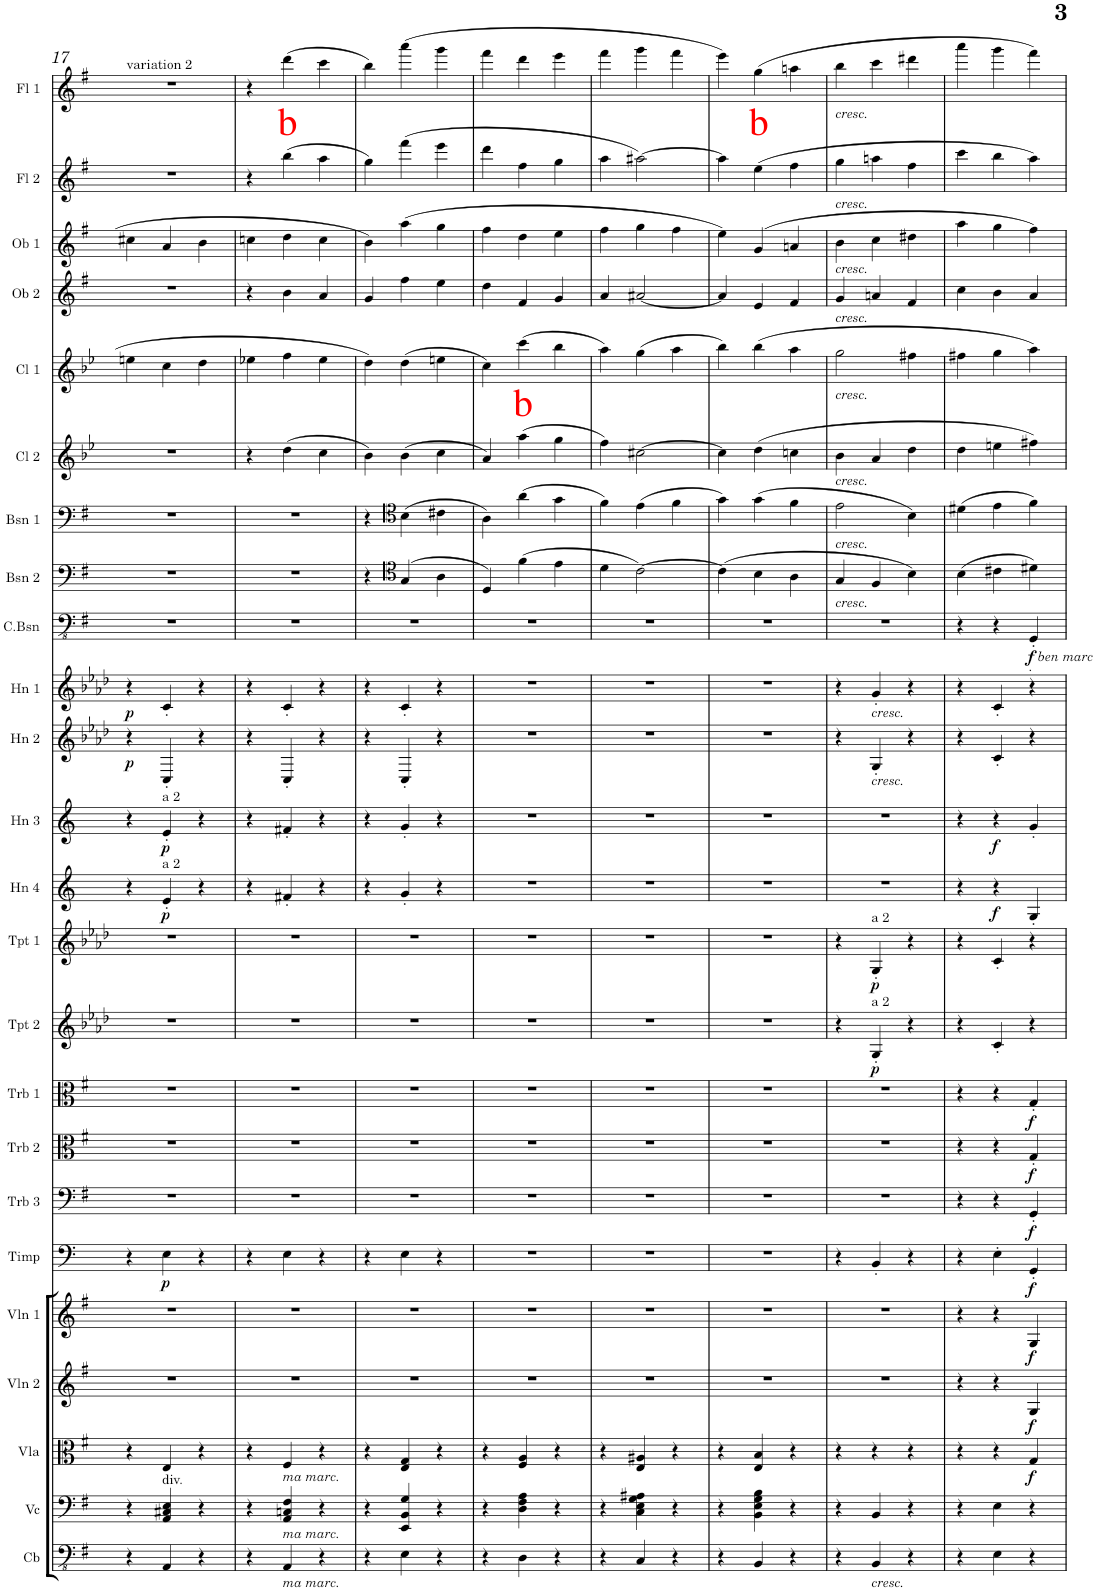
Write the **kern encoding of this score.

**kern	**kern	**kern	**dynam	**kern	**dynam	**kern	**dynam	**kern	**dynam	**kern	**dynam	**kern	**dynam	**kern	**dynam	**kern	**dynam	**kern	**dynam	**kern	**dynam	**kern	**dynam	**kern	**dynam	**kern	**dynam	**kern	**dynam	**kern	**kern	**kern	**kern	**text	**kern	**kern	**kern	**kern	**text
*part24	*part23	*part22	*part22	*part21	*part21	*part20	*part20	*part19	*part19	*part18	*part18	*part17	*part17	*part16	*part16	*part15	*part15	*part14	*part14	*part13	*part13	*part12	*part12	*part11	*part11	*part10	*part10	*part9	*part9	*part8	*part7	*part6	*part5	*part5	*part4	*part3	*part2	*part1	*part1
*staff24	*staff23	*staff22	*staff22	*staff21	*staff21	*staff20	*staff20	*staff19	*staff19	*staff18	*staff18	*staff17	*staff17	*staff16	*staff16	*staff15	*staff15	*staff14	*staff14	*staff13	*staff13	*staff12	*staff12	*staff11	*staff11	*staff10	*staff10	*staff9	*staff9	*staff8	*staff7	*staff6	*staff5	*staff5	*staff4	*staff3	*staff2	*staff1	*staff1
*I"Contrabass	*I"Violoncello	*I"Viola	*	*I"Violin 2	*	*I"Violin 1	*	*I"Timpani	*	*I"Trombone 3	*	*I"Trombone 2	*	*I"Trombone 1	*	*I"E Trumpet 2	*	*I"E Trumpet 1	*	*I"C Horn 4	*	*I"C Horn 3	*	*I"E Horn 2	*	*I"E Horn 1	*	*I"Contrabassoon	*	*I"Bassoon 2	*I"Bassoon 1	*I"A Clarinet 2	*I"A Clarinet 1	*	*I"Oboe 2	*I"Oboe 1	*I"Flute 2	*I"Flute 1	*
*I'Cb	*I'Vc	*I'Vla	*	*I'Vln 2	*	*I'Vln 1	*	*I'Timp	*	*I'Trb 3	*	*I'Trb 2	*	*I'Trb 1	*	*I'Tpt 2	*	*I'Tpt 1	*	*I'Hn 4	*	*I'Hn 3	*	*I'Hn 2	*	*I'Hn 1	*	*I'C.Bsn	*	*I'Bsn 2	*I'Bsn 1	*I'Cl 2	*I'Cl 1	*	*I'Ob 2	*I'Ob 1	*I'Fl 2	*I'Fl 1	*
!!LO:PB:g=z
*clefFv4	*clefF4	*clefC3	*	*clefG2	*	*clefG2	*	*clefF4	*	*clefF4	*	*clefC3	*	*clefC3	*	*clefG2	*	*clefG2	*	*clefG2	*	*clefG2	*	*clefG2	*	*clefG2	*	*clefFv4	*	*clefF4	*clefF4	*clefG2	*clefG2	*	*clefG2	*clefG2	*clefG2	*clefG2	*
*	*	*	*	*	*	*	*	*	*	*	*	*	*	*	*	*Trd-2c-4	*	*Trd-2c-4	*	*Trd7c12	*	*Trd7c12	*	*Trd5c8	*	*Trd5c8	*	*	*	*	*	*Trd2c3	*Trd2c3	*	*	*	*	*	*
*k[f#]	*k[f#]	*k[f#]	*	*k[f#]	*	*k[f#]	*	*k[]	*	*k[f#]	*	*k[f#]	*	*k[f#]	*	*k[b-e-a-d-]	*	*k[b-e-a-d-]	*	*k[]	*	*k[]	*	*k[b-e-a-d-]	*	*k[b-e-a-d-]	*	*k[f#]	*	*k[f#]	*k[f#]	*k[b-e-]	*k[b-e-]	*	*k[f#]	*k[f#]	*k[f#]	*k[f#]	*
*M3/4	*M3/4	*M3/4	*	*M3/4	*	*M3/4	*	*M3/4	*	*M3/4	*	*M3/4	*	*M3/4	*	*M3/4	*	*M3/4	*	*M3/4	*	*M3/4	*	*M3/4	*	*M3/4	*	*M3/4	*	*M3/4	*M3/4	*M3/4	*M3/4	*	*M3/4	*M3/4	*M3/4	*M3/4	*
=17	=17	=17	=17	=17	=17	=17	=17	=17	=17	=17	=17	=17	=17	=17	=17	=17	=17	=17	=17	=17	=17	=17	=17	=17	=17	=17	=17	=17	=17	=17	=17	=17	=17	=17	=17	=17	=17	=17	=17
!	!	!	!	!	!	!	!	!	!	!	!	!	!	!	!	!	!	!	!	!	!	!	!	!	!	!	!	!	!	!	!	!	!	!	!	!	!	!LO:TX:a:t=variation 2	!
!	!	!	!	!	!	!	!	!	!	!	!	!	!	!	!	!	!	!	!	!	!	!	!	!	!LO:DY:b	!	!LO:DY:b	!	!	!	!	!	!	!	!	!	!	!	!
4r	4r	4r	.	2.r	.	2.r	.	4r	.	2.r	.	2.r	.	2.r	.	2.r	.	2.r	.	4r	.	4r	.	4r	p	4r	p	2.r	.	2.r	2.r	2.r	4een\	.	2.r	4cc#X\	2.r	2.r	.
!	!	!	!	!	!	!	!	!	!	!	!	!	!	!	!	!	!	!	!	!	!	!LO:TX:a:t=a 2	!	!	!	!	!	!	!	!	!	!	!	!	!	!	!	!	!
!	!	!	!	!	!	!	!	!	!	!	!	!	!	!	!	!	!	!	!	!LO:TX:a:t=a 2	!	!	!	!	!	!	!	!	!	!	!	!	!	!	!	!	!	!	!
!	!LO:TX:a:t=div.	!	!	!	!	!	!	!	!	!	!	!	!	!	!	!	!	!	!	!	!	!	!	!	!	!	!	!	!	!	!	!	!	!	!	!	!	!	!
!	!	!	!	!	!	!	!	!	!LO:DY:b	!	!	!	!	!	!	!	!	!	!	!	!LO:DY:b	!	!LO:DY:b	!	!	!	!	!	!	!	!	!	!	!	!	!	!	!	!
4AAA/	4AA/ 4C#X/ 4E/	4E/	.	.	.	.	.	4E\	p	.	.	.	.	.	.	.	.	.	.	4e'/	p	4e'/	p	4C'/	.	4c'/	.	.	.	.	.	.	4cc\	.	.	4a/	.	.	.
4r	4r	4r	.	.	.	.	.	4r	.	.	.	.	.	.	.	.	.	.	.	4r	.	4r	.	4r	.	4r	.	.	.	.	.	.	4dd\	.	.	4b\	.	.	.
=18	=18	=18	=18	=18	=18	=18	=18	=18	=18	=18	=18	=18	=18	=18	=18	=18	=18	=18	=18	=18	=18	=18	=18	=18	=18	=18	=18	=18	=18	=18	=18	=18	=18	=18	=18	=18	=18	=18	=18
4r	4r	4r	.	2.r	.	2.r	.	4r	.	2.r	.	2.r	.	2.r	.	2.r	.	2.r	.	4r	.	4r	.	4r	.	4r	.	2.r	.	2.r	2.r	4r	4ee-X\	.	4r	4ccn\	4r	4r	.
!	!	!LO:TX:b:i:t=ma marc.	!	!	!	!	!	!	!	!	!	!	!	!	!	!	!	!	!	!	!	!	!	!	!	!	!	!	!	!	!	!	!	!	!	!	!	!	!
!	!LO:TX:b:i:t=ma marc.	!	!	!	!	!	!	!	!	!	!	!	!	!	!	!	!	!	!	!	!	!	!	!	!	!	!	!	!	!	!	!	!	!	!	!	!	!	!
!LO:TX:b:i:t=ma marc.	!	!	!	!	!	!	!	!	!	!	!	!	!	!	!	!	!	!	!	!	!	!	!	!	!	!	!	!	!	!	!	!	!	!	!	!	!	!	!
!	!	!	!	!	!	!	!	!	!	!	!	!	!	!	!	!	!	!	!	!	!	!	!	!	!	!	!	!	!	!	!	!	!	!	!	!	!	!	!LO:LY:b:color=#FF0000
4AAA/	4AA/ 4Cn/ 4F#/	4F#/	.	.	.	.	.	4E\	.	.	.	.	.	.	.	.	.	.	.	4f#X'/	.	4f#X'/	.	4C'/	.	4c'/	.	.	.	.	.	(4dd\	4ff\	.	4b\	4dd\	(4bb\	(4ddd\	b
4r	4r	4r	.	.	.	.	.	4r	.	.	.	.	.	.	.	.	.	.	.	4r	.	4r	.	4r	.	4r	.	.	.	.	.	4cc\	4ee-\	.	4a/	4cc\	4aa\	4ccc\	.
=19	=19	=19	=19	=19	=19	=19	=19	=19	=19	=19	=19	=19	=19	=19	=19	=19	=19	=19	=19	=19	=19	=19	=19	=19	=19	=19	=19	=19	=19	=19	=19	=19	=19	=19	=19	=19	=19	=19	=19
4r	4r	4r	.	2.r	.	2.r	.	4r	.	2.r	.	2.r	.	2.r	.	2.r	.	2.r	.	4r	.	4r	.	4r	.	4r	.	2.r	.	4r	4r	4b-\)	4dd\	.	4g/	4b\	4gg\)	4bb\)	.
*	*	*	*	*	*	*	*	*	*	*	*	*	*	*	*	*	*	*	*	*	*	*	*	*	*	*	*	*	*	*clefC4	*clefC4	*	*	*	*	*	*	*	*
4EE\	4EE/ 4BB/ 4G/	4E/ 4G/	.	.	.	.	.	4E\	.	.	.	.	.	.	.	.	.	.	.	4g'/	.	4g'/	.	4C'/	.	4c'/	.	.	.	(4G/	(4B\	(4b-\	(4dd\	.	4ff#\	(4aa\	(4fff#\	(4aaa\	.
4r	4r	4r	.	.	.	.	.	4r	.	.	.	.	.	.	.	.	.	.	.	4r	.	4r	.	4r	.	4r	.	.	.	4A\	4c#X\	4cc\	4een\	.	4ee\	4gg\	4eee\	4ggg\	.
=20	=20	=20	=20	=20	=20	=20	=20	=20	=20	=20	=20	=20	=20	=20	=20	=20	=20	=20	=20	=20	=20	=20	=20	=20	=20	=20	=20	=20	=20	=20	=20	=20	=20	=20	=20	=20	=20	=20	=20
4r	4r	4r	.	2.r	.	2.r	.	2.r	.	2.r	.	2.r	.	2.r	.	2.r	.	2.r	.	2.r	.	2.r	.	2.r	.	2.r	.	2.r	.	4D/)	4A\)	4a/)	4cc\)	.	4dd\	4ff#\	4ddd\	4fff#\	.
!	!	!	!	!	!	!	!	!	!	!	!	!	!	!	!	!	!	!	!	!	!	!	!	!	!	!	!	!	!	!	!	!	!	!LO:LY:b:color=#FF0000	!	!	!	!	!
4DD\	4D\ 4F#\ 4A\	4F#/ 4A/	.	.	.	.	.	.	.	.	.	.	.	.	.	.	.	.	.	.	.	.	.	.	.	.	.	.	.	(4f#\	(4a\	(4aa\	(4ccc\	b	4f#/	4dd\	4ff#\	4ddd\	.
4r	4r	4r	.	.	.	.	.	.	.	.	.	.	.	.	.	.	.	.	.	.	.	.	.	.	.	.	.	.	.	4e\	4g\	4gg\	4bb-\	.	4g/	4ee\	4gg\	4eee\	.
=21	=21	=21	=21	=21	=21	=21	=21	=21	=21	=21	=21	=21	=21	=21	=21	=21	=21	=21	=21	=21	=21	=21	=21	=21	=21	=21	=21	=21	=21	=21	=21	=21	=21	=21	=21	=21	=21	=21	=21
4r	4r	4r	.	2.r	.	2.r	.	2.r	.	2.r	.	2.r	.	2.r	.	2.r	.	2.r	.	2.r	.	2.r	.	2.r	.	2.r	.	2.r	.	4d\	4f#\)	4ff\)	4aa\)	.	4a/	4ff#\	4aa\	4fff#\	.
4CC/	4C\ 4E\ 4G\ 4A#X\	4E/ 4A#X/	.	.	.	.	.	.	.	.	.	.	.	.	.	.	.	.	.	.	.	.	.	.	.	.	.	.	.	[2c\)	(4e\	[2cc#X\	(4gg\	.	[2a#X/	4gg\	[2aa#X\)	4ggg\	.
4r	4r	4r	.	.	.	.	.	.	.	.	.	.	.	.	.	.	.	.	.	.	.	.	.	.	.	.	.	.	.	.	4f#\	.	4aa\	.	.	4ff#\	.	4fff#\	.
=22	=22	=22	=22	=22	=22	=22	=22	=22	=22	=22	=22	=22	=22	=22	=22	=22	=22	=22	=22	=22	=22	=22	=22	=22	=22	=22	=22	=22	=22	=22	=22	=22	=22	=22	=22	=22	=22	=22	=22
4r	4r	4r	.	2.r	.	2.r	.	2.r	.	2.r	.	2.r	.	2.r	.	2.r	.	2.r	.	2.r	.	2.r	.	2.r	.	2.r	.	2.r	.	(4c\]	4g\)	4cc#\]	4bb-\)	.	4a#/]	4ee\)	4aa#\]	4eee\)	.
!	!	!	!	!	!	!	!	!	!	!	!	!	!	!	!	!	!	!	!	!	!	!	!	!	!	!	!	!	!	!	!	!	!	!	!	!	!	!	!LO:LY:b:color=#FF0000
4BBB/	4BB\ 4E\ 4G\ 4B\	4E/ 4B/	.	.	.	.	.	.	.	.	.	.	.	.	.	.	.	.	.	.	.	.	.	.	.	.	.	.	.	4B\	(4g\	(4dd\	(4bb-\	.	4e/	(4g/	(4ee\	(4gg\	b
4r	4r	4r	.	.	.	.	.	.	.	.	.	.	.	.	.	.	.	.	.	.	.	.	.	.	.	.	.	.	.	4A\	4f#\	4ccn\	4aa\	.	4f#/	4an/	4ff#\	4aan\	.
=23	=23	=23	=23	=23	=23	=23	=23	=23	=23	=23	=23	=23	=23	=23	=23	=23	=23	=23	=23	=23	=23	=23	=23	=23	=23	=23	=23	=23	=23	=23	=23	=23	=23	=23	=23	=23	=23	=23	=23
!	!	!	!	!	!	!	!	!	!	!	!	!	!	!	!	!	!	!	!	!	!	!	!	!	!	!	!	!	!	!	!	!	!	!	!	!	!	!LO:TX:b:i:t=cresc.	!
!	!	!	!	!	!	!	!	!	!	!	!	!	!	!	!	!	!	!	!	!	!	!	!	!	!	!	!	!	!	!	!	!	!	!	!	!	!LO:TX:b:i:t=cresc.	!	!
!	!	!	!	!	!	!	!	!	!	!	!	!	!	!	!	!	!	!	!	!	!	!	!	!	!	!	!	!	!	!	!	!	!	!	!	!LO:TX:b:i:t=cresc.	!	!	!
!	!	!	!	!	!	!	!	!	!	!	!	!	!	!	!	!	!	!	!	!	!	!	!	!	!	!	!	!	!	!	!	!	!	!	!LO:TX:b:i:t=cresc.	!	!	!	!
!	!	!	!	!	!	!	!	!	!	!	!	!	!	!	!	!	!	!	!	!	!	!	!	!	!	!	!	!	!	!	!	!	!LO:TX:b:i:t=cresc.	!	!	!	!	!	!
!	!	!	!	!	!	!	!	!	!	!	!	!	!	!	!	!	!	!	!	!	!	!	!	!	!	!	!	!	!	!	!	!LO:TX:b:i:t=cresc.	!	!	!	!	!	!	!
!	!	!	!	!	!	!	!	!	!	!	!	!	!	!	!	!	!	!	!	!	!	!	!	!	!	!	!	!	!	!	!LO:TX:b:i:t=cresc.	!	!	!	!	!	!	!	!
!	!	!	!	!	!	!	!	!	!	!	!	!	!	!	!	!	!	!	!	!	!	!	!	!	!	!	!	!	!	!LO:TX:b:i:t=cresc.	!	!	!	!	!	!	!	!	!
4r	4r	4r	.	2.r	.	2.r	.	4r	.	2.r	.	2.r	.	2.r	.	4r	.	4r	.	2.r	.	2.r	.	4r	.	4r	.	2.r	.	4G/	2e\	4b-\	2gg\	.	4g/	4b\	4gg\	4bb\	.
!	!	!	!	!	!	!	!	!	!	!	!	!	!	!	!	!	!	!	!	!	!	!	!	!	!	!LO:TX:b:i:t=cresc.	!	!	!	!	!	!	!	!	!	!	!	!	!
!	!	!	!	!	!	!	!	!	!	!	!	!	!	!	!	!	!	!	!	!	!	!	!	!LO:TX:b:i:t=cresc.	!	!	!	!	!	!	!	!	!	!	!	!	!	!	!
!	!	!	!	!	!	!	!	!	!	!	!	!	!	!	!	!	!	!LO:TX:a:t=a 2	!	!	!	!	!	!	!	!	!	!	!	!	!	!	!	!	!	!	!	!	!
!	!	!	!	!	!	!	!	!	!	!	!	!	!	!	!	!LO:TX:a:t=a 2	!	!	!	!	!	!	!	!	!	!	!	!	!	!	!	!	!	!	!	!	!	!	!
!LO:TX:b:i:t=cresc.	!	!	!	!	!	!	!	!	!	!	!	!	!	!	!	!	!	!	!	!	!	!	!	!	!	!	!	!	!	!	!	!	!	!	!	!	!	!	!
!	!	!	!	!	!	!	!	!	!	!	!	!	!	!	!	!	!LO:DY:b	!	!LO:DY:b	!	!	!	!	!	!	!	!	!	!	!	!	!	!	!	!	!	!	!	!
4BBB/	4BB/	4r	.	.	.	.	.	4BB'/	.	.	.	.	.	.	.	4G'/	p	4G'/	p	.	.	.	.	4G'/	.	4g'/	.	.	.	4F#/	.	4a/	.	.	4an/	4cc\	4aan\	4ccc\	.
4r	4r	4r	.	.	.	.	.	4r	.	.	.	.	.	.	.	4r	.	4r	.	.	.	.	.	4r	.	4r	.	.	.	4B\)	4B\)	4dd\	4ff#X\	.	4f#/	4dd#X\	4ff#\	4ddd#X\	.
=24	=24	=24	=24	=24	=24	=24	=24	=24	=24	=24	=24	=24	=24	=24	=24	=24	=24	=24	=24	=24	=24	=24	=24	=24	=24	=24	=24	=24	=24	=24	=24	=24	=24	=24	=24	=24	=24	=24	=24
4r	4r	4r	.	4r	.	4r	.	4r	.	4r	.	4r	.	4r	.	4r	.	4r	.	4r	.	4r	.	4r	.	4r	.	4r	.	(4B\	(4d#X\	4dd\	4ff#X\	.	4cc\	4aa\	4ccc\	4aaa\	.
!	!	!	!	!	!	!	!	!	!	!	!	!	!	!	!	!	!	!	!	!	!LO:DY:b	!	!LO:DY:b	!	!	!	!	!	!	!	!	!	!	!	!	!	!	!	!
4EE\	4E\	4r	.	4r	.	4r	.	4E'\	.	4r	.	4r	.	4r	.	4c'/	.	4c'/	.	4r	f	4r	f	4c'/	.	4c'/	.	4r	.	4c#X\	4e\	4een\	4gg\	.	4b\	4gg\	4bb\	4ggg\	.
!	!	!	!	!	!	!	!	!	!	!	!	!	!	!	!	!	!	!	!	!	!	!	!	!	!	!	!	!LO:TX:b:t=.	!	!	!	!	!	!	!	!	!	!	!
!	!	!	!	!	!	!	!	!	!	!	!	!	!	!	!	!	!	!	!	!	!	!	!	!	!	!	!	!LO:TX:b:i:t=ben marc	!	!	!	!	!	!	!	!	!	!	!
!	!	!	!LO:DY:b	!	!LO:DY:b	!	!LO:DY:b	!	!LO:DY:b	!	!LO:DY:b	!	!LO:DY:b	!	!LO:DY:b	!	!	!	!	!	!	!	!	!	!	!	!	!	!LO:DY:b	!	!	!	!	!	!	!	!	!	!
4r	4r	4G/	f	4G/	f	4G/	f	4GG'/	f	4GG'/	f	4G'/	f	4G'/	f	4r	.	4r	.	4G'/	.	4g'/	.	4r	.	4r	.	4GGG'/	f	4d#X\)	4f#\)	4ff#X\)	4aa\)	.	4a/	4ff#\)	4aa\)	4fff#\)	.
=	=	=	=	=	=	=	=	=	=	=	=	=	=	=	=	=	=	=	=	=	=	=	=	=	=	=	=	=	=	=	=	=	=	=	=	=	=	=	=
*-	*-	*-	*-	*-	*-	*-	*-	*-	*-	*-	*-	*-	*-	*-	*-	*-	*-	*-	*-	*-	*-	*-	*-	*-	*-	*-	*-	*-	*-	*-	*-	*-	*-	*-	*-	*-	*-	*-	*-
